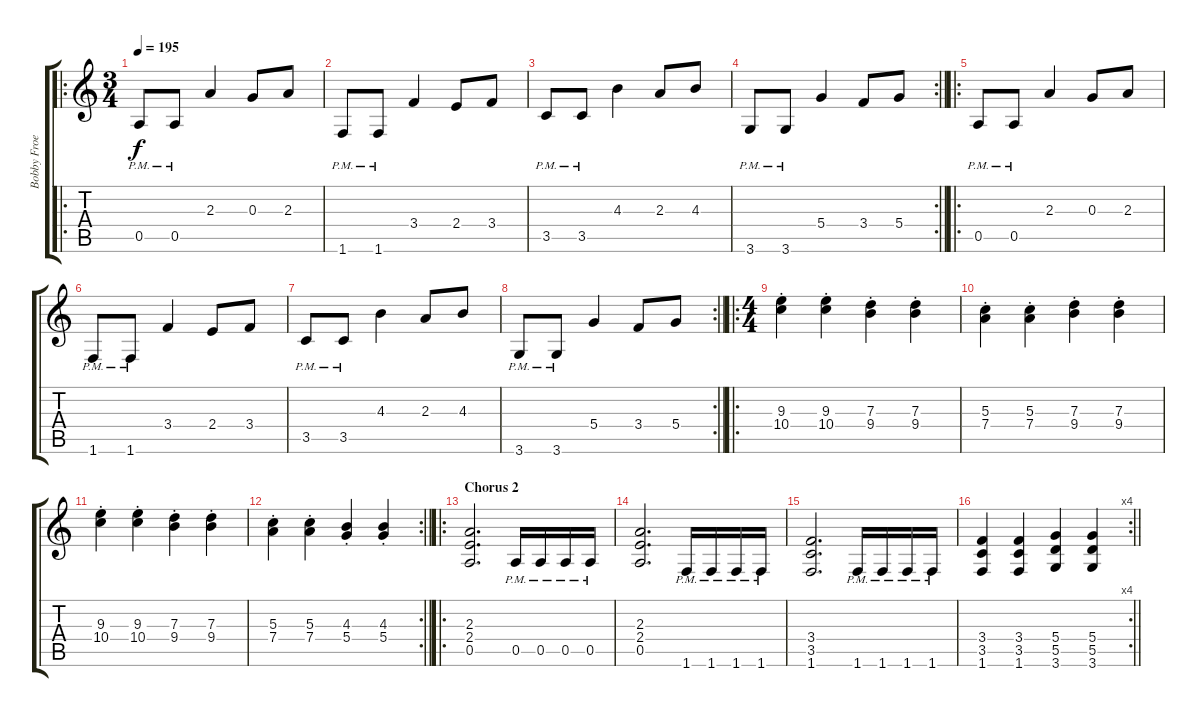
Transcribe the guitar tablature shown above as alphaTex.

\track ("Bobby Froese" "Bobby Froe") {instrument distortionguitar}
\staff {score tabs}
\tuning (E4 B3 G3 D3 A2 E2) {hide}
\ro
\ts (3 4)
\tempo 195
\clef g2
\ks c
0.5{pm}.8{dy f} 0.5{pm}.8 2.3.4 0.3.8 2.3.8 |
1.6{pm}.8 1.6{pm}.8 3.4.4 2.4.8 3.4.8 |
3.5{pm}.8 3.5{pm}.8 4.3.4 2.3.8 4.3.8 |
\rc 2
\barLineRight lightlight
3.6{pm}.8 3.6{pm}.8 5.4.4 3.4.8 5.4.8 |
\ro
0.5{pm}.8 0.5{pm}.8 2.3.4 0.3.8 2.3.8 |
1.6{pm}.8 1.6{pm}.8 3.4.4 2.4.8 3.4.8 |
3.5{pm}.8 3.5{pm}.8 4.3.4 2.3.8 4.3.8 |
\rc 2
\barLineRight lightlight
3.6{pm}.8 3.6{pm}.8 5.4.4 3.4.8 5.4.8 |
\ro
\ts (4 4)
(9.3{st} 10.4{st}).4 (9.3{st} 10.4{st}).4 (7.3{st} 9.4{st}).4 (7.3{st} 9.4{st}).4 |
(5.3{st} 7.4{st}).4 (5.3{st} 7.4{st}).4 (7.3{st} 9.4{st}).4 (7.3{st} 9.4{st}).4 |
(9.3{st} 10.4{st}).4 (9.3{st} 10.4{st}).4 (7.3{st} 9.4{st}).4 (7.3{st} 9.4{st}).4 |
\rc 2
\barLineRight lightlight
(5.3{st} 7.4{st}).4 (5.3{st} 7.4{st}).4 (4.3{st} 5.4{st}).4 (4.3{st} 5.4{st}).4 |
\ro
\section ("" "Chorus 2")
(2.3 2.4 0.5).2{d} 0.5{pm}.16 0.5{pm}.16 0.5{pm}.16 0.5{pm}.16 |
(2.3 2.4 0.5).2{d} 1.6{pm}.16 1.6{pm}.16 1.6{pm}.16 1.6{pm}.16 |
(3.4 3.5 1.6).2{d} 1.6{pm}.16 1.6{pm}.16 1.6{pm}.16 1.6{pm}.16 |
\rc 4
\barLineRight lightlight
(3.4 3.5 1.6).4 (3.4 3.5 1.6).4 (5.4 5.5 3.6).4 (5.4 5.5 3.6).4
